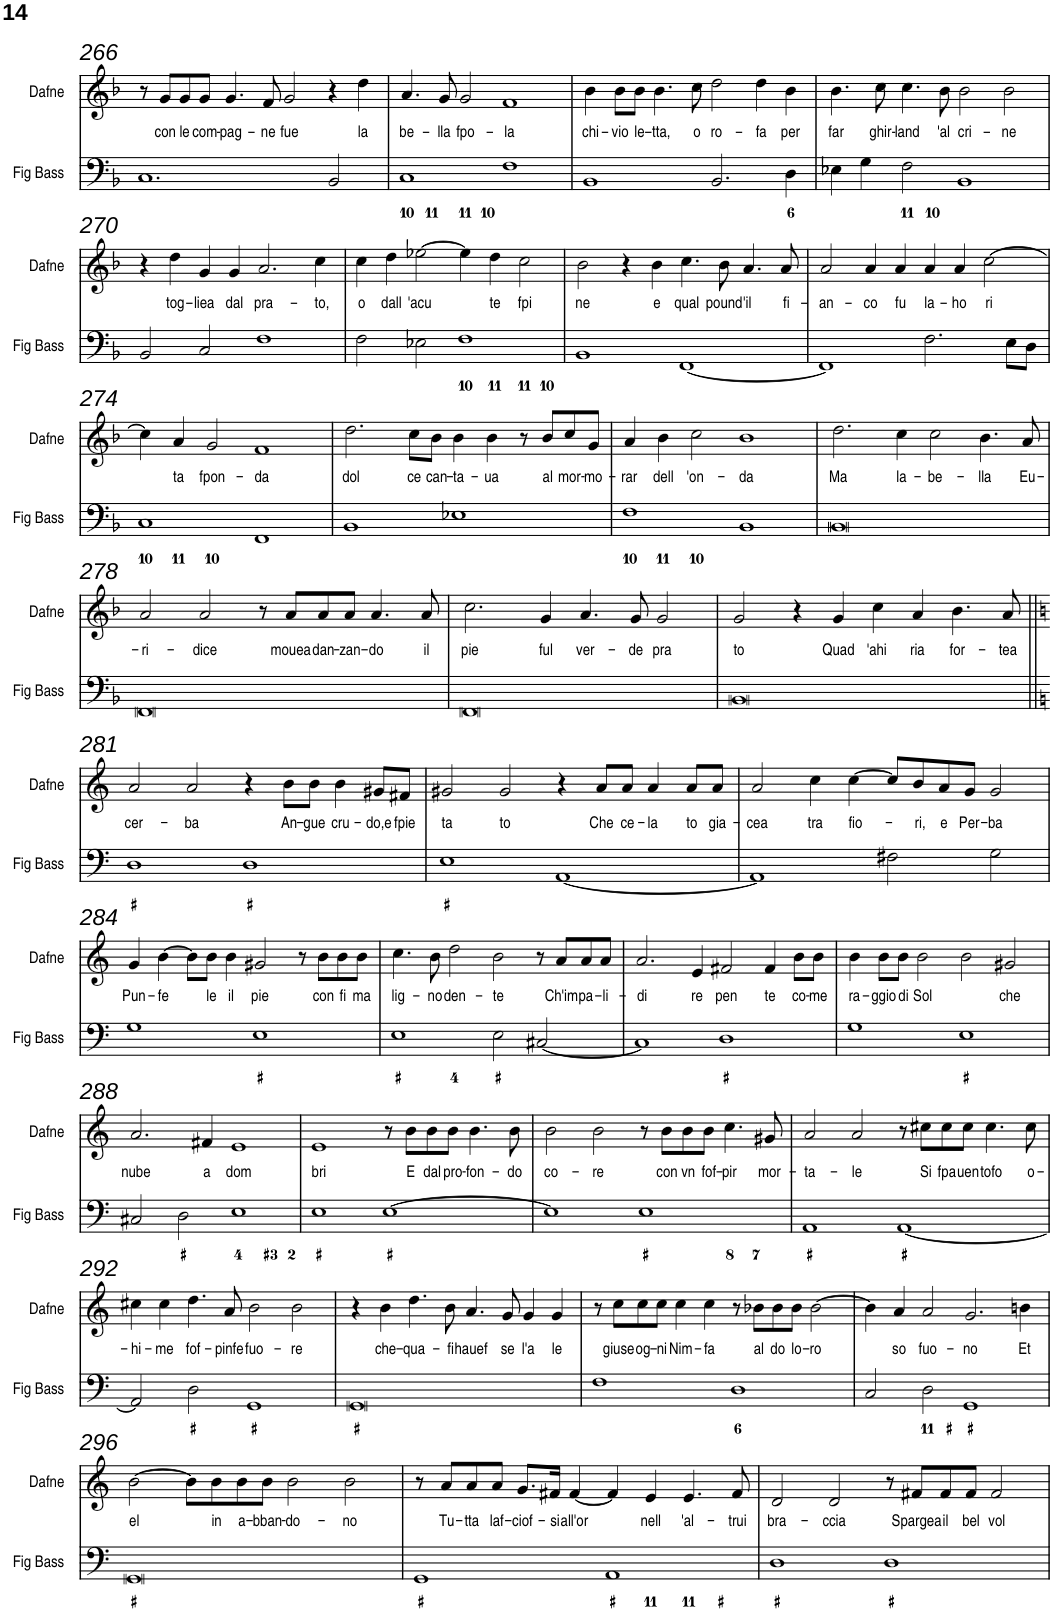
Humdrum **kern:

**kern	**kern	**text
*part2	*part1	*part1
*staff2	*staff1	*staff1
*I"Fig Bass	*I"Dafne	*
*I'Fig Bass	*I'Dafne	*
!!LO:PB:g=z
*clefF4	*clefG2	*
*k[b-]	*k[b-]	*
*M4/2	*M4/2	*
=266	=266	=266
1.C	8r	.
!	!	!LO:LY:b
.	8g/L	con
!	!	!LO:LY:b
.	8g/	le
!	!	!LO:LY:b
.	8g/J	com-
!	!	!LO:LY:b
.	4.g/	-pag-
!	!	!LO:LY:b
.	8f/	-ne
!	!	!LO:LY:b
.	2g/	fue
2BB-/	4r	.
!	!	!LO:LY:b
.	4dd\	la
=267	=267	=267
!	!	!LO:LY:b
1C	4.a/	be-
!	!	!LO:LY:b
.	8g/	-lla
!	!	!LO:LY:b
.	2g/	fpo-
!	!	!LO:LY:b
1F	1f	-la
=268	=268	=268
!	!	!LO:LY:b
1BB-	4b-\	chi-
!	!	!LO:LY:b
.	8b-\L	-vio
!	!	!LO:LY:b
.	8b-\J	le-
!	!	!LO:LY:b
.	4.b-\	-tta,
!	!	!LO:LY:b
.	8cc\	o
!	!	!LO:LY:b
2.BB-/	2dd\	ro-
!	!	!LO:LY:b
.	4dd\	-fa
!	!	!LO:LY:b
4D\	4b-\	per
=269	=269	=269
!	!	!LO:LY:b
4E-X\	4.b-\	far
4G\	.	.
!	!	!LO:LY:b
.	8cc\	ghir-
!	!	!LO:LY:b
2F\	4.cc\	-land
!	!	!LO:LY:b
.	8b-\	'al
!	!	!LO:LY:b
1BB-	2b-\	cri-
!	!	!LO:LY:b
.	2b-\	-ne
!!LO:LB:g=z
=270	=270	=270
2BB-/	4r	.
!	!	!LO:LY:b
.	4dd\	tog-
!	!	!LO:LY:b
2C/	4g/	-liea
!	!	!LO:LY:b
.	4g/	dal
!	!	!LO:LY:b
1F	2.a/	pra-
!	!	!LO:LY:b
.	4cc\	-to,
=271	=271	=271
!	!	!LO:LY:b
2F\	4cc\	o
!	!	!LO:LY:b
.	4dd\	dall
!	!	!LO:LY:b
2E-X\	[2ee-X\	'acu
1F	4ee-\]	.
!	!	!LO:LY:b
.	4dd\	te
!	!	!LO:LY:b
.	2cc\	fpi
=272	=272	=272
!	!	!LO:LY:b
1BB-	2b-\	ne
.	4r	.
!	!	!LO:LY:b
.	4b-\	e
!	!	!LO:LY:b
[1FF	4.cc\	qual
!	!	!LO:LY:b
.	8b-\	pound
!	!	!LO:LY:b
.	4.a/	'il
!	!	!LO:LY:b
.	8a/	fi-
=273	=273	=273
!	!	!LO:LY:b
1FF]	2a/	-an-
!	!	!LO:LY:b
.	4a/	-co
!	!	!LO:LY:b
.	4a/	fu
!	!	!LO:LY:b
2.F\	4a/	la-
!	!	!LO:LY:b
.	4a/	-ho
!	!	!LO:LY:b
.	[2cc\	ri
8E\L	.	.
8D\J	.	.
!!LO:LB:g=z
=274	=274	=274
1C	4cc\]	.
!	!	!LO:LY:b
.	4a/	ta
!	!	!LO:LY:b
.	2g/	fpon-
!	!	!LO:LY:b
1FF	1f	-da
=275	=275	=275
!	!	!LO:LY:b
1BB-	2.dd\	dol
!	!	!LO:LY:b
.	8cc\L	ce
!	!	!LO:LY:b
.	8b-\J	can-
!	!	!LO:LY:b
1E-X	4b-\	-ta-
!	!	!LO:LY:b
.	4b-\	-ua
.	8r	.
!	!	!LO:LY:b
.	8b-/L	al
!	!	!LO:LY:b
.	8cc/	mor-
!	!	!LO:LY:b
.	8g/J	-mo-
=276	=276	=276
!	!	!LO:LY:b
1F	4a/	-rar
!	!	!LO:LY:b
.	4b-\	dell
!	!	!LO:LY:b
.	2cc\	'on-
!	!	!LO:LY:b
1BB-	1b-	-da
=277	=277	=277
!	!	!LO:LY:b
0BB-	2.dd\	Ma
!	!	!LO:LY:b
.	4cc\	la-
!	!	!LO:LY:b
.	2cc\	-be-
!	!	!LO:LY:b
.	4.b-\	-lla
!	!	!LO:LY:b
.	8a/	Eu-
!!LO:LB:g=z
=278	=278	=278
!	!	!LO:LY:b
0FF	2a/	-ri-
!	!	!LO:LY:b
.	2a/	-dice
.	8r	.
!	!	!LO:LY:b
.	8a/L	mouea
!	!	!LO:LY:b
.	8a/	dan-
!	!	!LO:LY:b
.	8a/J	-zan-
!	!	!LO:LY:b
.	4.a/	-do
!	!	!LO:LY:b
.	8a/	il
=279	=279	=279
!	!	!LO:LY:b
0FF	2.cc\	pie
!	!	!LO:LY:b
.	4g/	ful
!	!	!LO:LY:b
.	4.a/	ver-
!	!	!LO:LY:b
.	8g/	-de
!	!	!LO:LY:b
.	2g/	pra
=280	=280	=280
!	!	!LO:LY:b
0BB-	2g/	to
.	4r	.
!	!	!LO:LY:b
.	4g/	Quad
!	!	!LO:LY:b
.	4cc\	'ahi
!	!	!LO:LY:b
.	4a/	ria
!	!	!LO:LY:b
.	4.b-\	for-
!	!	!LO:LY:b
.	8a/	-tea
!!LO:LB:g=z
=281||	=281||	=281||
*k[]	*k[]	*
!	!	!LO:LY:b
1D	2a/	cer-
!	!	!LO:LY:b
.	2a/	-ba
1D	4r	.
!	!	!LO:LY:b
.	8b\L	An-
!	!	!LO:LY:b
.	8b\J	-gue
!	!	!LO:LY:b
.	4b\	cru-
!	!	!LO:LY:b
.	8g#X/L	-do,e
!	!	!LO:LY:b
.	8f#X/J	fpie
=282	=282	=282
!	!	!LO:LY:b
1E	2g#X/	ta
!	!	!LO:LY:b
.	2g#/	to
[1AA	4r	.
!	!	!LO:LY:b
.	8a/L	Che
!	!	!LO:LY:b
.	8a/J	ce-
!	!	!LO:LY:b
.	4a/	-la
!	!	!LO:LY:b
.	8a/L	to
!	!	!LO:LY:b
.	8a/J	gia-
=283	=283	=283
!	!	!LO:LY:b
1AA]	2a/	-cea
!	!	!LO:LY:b
.	4cc\	tra
!	!	!LO:LY:b
.	[4cc\	fio-
2F#X\	8cc/L]	.
!	!	!LO:LY:b
.	8b/	-ri,
!	!	!LO:LY:b
.	8a/	e
!	!	!LO:LY:b
.	8g/J	Per-
!	!	!LO:LY:b
2G\	2g/	-ba
!!LO:LB:g=z
=284	=284	=284
!	!	!LO:LY:b
1G	4g/	Pun-
!	!	!LO:LY:b
.	[4b\	-fe
.	8b\L]	.
!	!	!LO:LY:b
.	8b\J	le
!	!	!LO:LY:b
.	4b\	il
!	!	!LO:LY:b
1E	2g#X/	pie
.	8r	.
!	!	!LO:LY:b
.	8b\L	con
!	!	!LO:LY:b
.	8b\	fi
!	!	!LO:LY:b
.	8b\J	ma
=285	=285	=285
!	!	!LO:LY:b
1E	4.cc\	lig-
!	!	!LO:LY:b
.	8b\	-no
!	!	!LO:LY:b
.	2dd\	den-
!	!	!LO:LY:b
2E\	2b\	-te
[2C#X/	8r	.
!	!	!LO:LY:b
.	8a/L	Ch'im
!	!	!LO:LY:b
.	8a/	pa-
!	!	!LO:LY:b
.	8a/J	-li-
=286	=286	=286
!	!	!LO:LY:b
1C#]	2.a/	-di
!	!	!LO:LY:b
.	4e/	re
!	!	!LO:LY:b
1D	2f#X/	pen
!	!	!LO:LY:b
.	4f#/	te
!	!	!LO:LY:b
.	8b\L	co-
!	!	!LO:LY:b
.	8b\J	-me
=287	=287	=287
!	!	!LO:LY:b
1G	4b\	ra-
!	!	!LO:LY:b
.	8b\L	-ggio
!	!	!LO:LY:b
.	8b\J	di
!	!	!LO:LY:b
.	2b\	Sol
1E	2b\	.
!	!	!LO:LY:b
.	2g#X/	che
!!LO:LB:g=z
=288	=288	=288
!	!	!LO:LY:b
2C#X/	2.a/	nube
2D\	.	.
!	!	!LO:LY:b
.	4f#X/	a
!	!	!LO:LY:b
1E	1e	dom
=289	=289	=289
!	!	!LO:LY:b
1E	1e	bri
[1E	8r	.
!	!	!LO:LY:b
.	8b\L	E
!	!	!LO:LY:b
.	8b\	dal
!	!	!LO:LY:b
.	8b\J	pro-
!	!	!LO:LY:b
.	4.b\	-fon-
!	!	!LO:LY:b
.	8b\	-do
=290	=290	=290
!	!	!LO:LY:b
1E]	2b\	co-
!	!	!LO:LY:b
.	2b\	-re
1E	8r	.
!	!	!LO:LY:b
.	8b\L	con
!	!	!LO:LY:b
.	8b\	vn
!	!	!LO:LY:b
.	8b\J	fof-
!	!	!LO:LY:b
.	4.cc\	-pir
!	!	!LO:LY:b
.	8g#X/	mor-
=291	=291	=291
!	!	!LO:LY:b
1AA	2a/	-ta-
!	!	!LO:LY:b
.	2a/	-le
[1AA	8r	.
!	!	!LO:LY:b
.	8cc#X\L	Si
!	!	!LO:LY:b
.	8cc#\	fpa
!	!	!LO:LY:b
.	8cc#\J	uen
!	!	!LO:LY:b
.	4.cc#\	tofo
!	!	!LO:LY:b
.	8cc#\	o-
!!LO:LB:g=z
=292	=292	=292
!	!	!LO:LY:b
2AA/]	4cc#X\	-hi-
!	!	!LO:LY:b
.	4cc#\	-me
!	!	!LO:LY:b
2D\	4.dd\	fof-
!	!	!LO:LY:b
.	8a/	-pinfe
!	!	!LO:LY:b
1GG	2b\	fuo-
!	!	!LO:LY:b
.	2b\	-re
=293	=293	=293
0GG	4r	.
!	!	!LO:LY:b
.	4b\	che-
!	!	!LO:LY:b
.	4.dd\	-qua-
!	!	!LO:LY:b
.	8b\	-fi
!	!	!LO:LY:b
.	4.a/	hauef
!	!	!LO:LY:b
.	8g/	se
!	!	!LO:LY:b
.	4g/	l'a
!	!	!LO:LY:b
.	4g/	le
=294	=294	=294
1F	8r	.
!	!	!LO:LY:b
.	8cc\L	giuse
!	!	!LO:LY:b
.	8cc\	og-
!	!	!LO:LY:b
.	8cc\J	-ni
!	!	!LO:LY:b
.	4cc\	Nim-
!	!	!LO:LY:b
.	4cc\	-fa
1D	8r	.
!	!	!LO:LY:b
.	8b-X\L	al
!	!	!LO:LY:b
.	8b-\	do
!	!	!LO:LY:b
.	8b-\J	lo-
!	!	!LO:LY:b
.	[2b-\	-ro
=295	=295	=295
2C/	4b-\]	.
!	!	!LO:LY:b
.	4a/	so
!	!	!LO:LY:b
2D\	2a/	fuo-
!	!	!LO:LY:b
1GG	2.g/	-no
!	!	!LO:LY:b
.	4bn\	Et
!!LO:LB:g=z
=296	=296	=296
!	!	!LO:LY:b
0GG	[2b\	el
.	8b\L]	.
!	!	!LO:LY:b
.	8b\	in
!	!	!LO:LY:b
.	8b\	a-
!	!	!LO:LY:b
.	8b\J	-bban-
!	!	!LO:LY:b
.	2b\	-do-
!	!	!LO:LY:b
.	2b\	-no
=297	=297	=297
1GG	8r	.
!	!	!LO:LY:b
.	8a/L	Tu-
!	!	!LO:LY:b
.	8a/	-tta
!	!	!LO:LY:b
.	8a/J	laf-
!	!	!LO:LY:b
.	8.g/L	-ciof-
!	!	!LO:LY:b
.	16f#X/Jk	-si
!	!	!LO:LY:b
.	[4f#/	all'or
1AA	4f#/]	.
!	!	!LO:LY:b
.	4e/	nell
!	!	!LO:LY:b
.	4.e/	'al-
!	!	!LO:LY:b
.	8f#/	-trui
=298	=298	=298
!	!	!LO:LY:b
1D	2d/	bra-
!	!	!LO:LY:b
.	2d/	-ccia
1D	8r	.
!	!	!LO:LY:b
.	8f#X/L	Spargea
!	!	!LO:LY:b
.	8f#/	il
!	!	!LO:LY:b
.	8f#/J	bel
!	!	!LO:LY:b
.	2f#/	vol
=	=	=
*-	*-	*-
